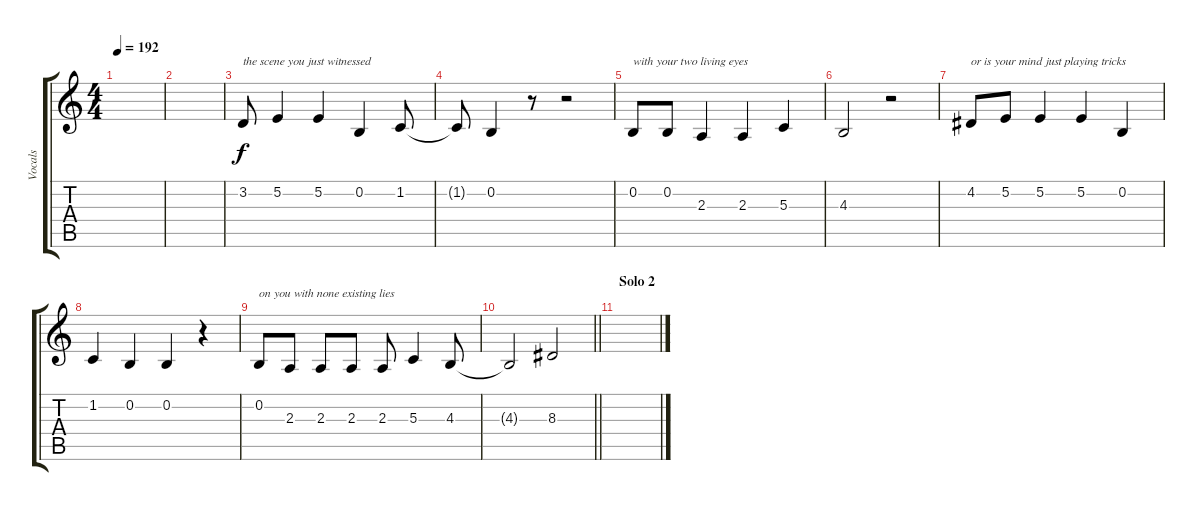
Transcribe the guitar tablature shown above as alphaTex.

\track ("Vocals" "Vocals") {instrument lead2sawtooth}
\staff {score tabs}
\tuning (E4 B3 G3 D3 A2 E2) {hide}
\ts (4 4)
\tempo 192
\clef g2
\ks c
|
|
3.2.8{txt "the scene you just witnessed"} 5.2.4 5.2.4 0.2.4 1.2.8 |
1.2{t}.8 0.2.4 r.8 r.2 |
0.2.8{txt "with your two living eyes"} 0.2.8 2.3.4 2.3.4 5.3.4 |
4.3.2 r.2 |
4.2.8{txt "or is your mind just playing tricks "} 5.2.8 5.2.4 5.2.4 0.2.4 |
1.2.4 0.2.4 0.2.4 r.4 |
0.2.8{txt "on you with none existing lies"} 2.3.8 2.3.8 2.3.8 2.3.8 5.3.4 4.3.8 |
\barLineRight lightlight
4.3{t}.2 8.3.2 |
\section ("" "Solo 2")
